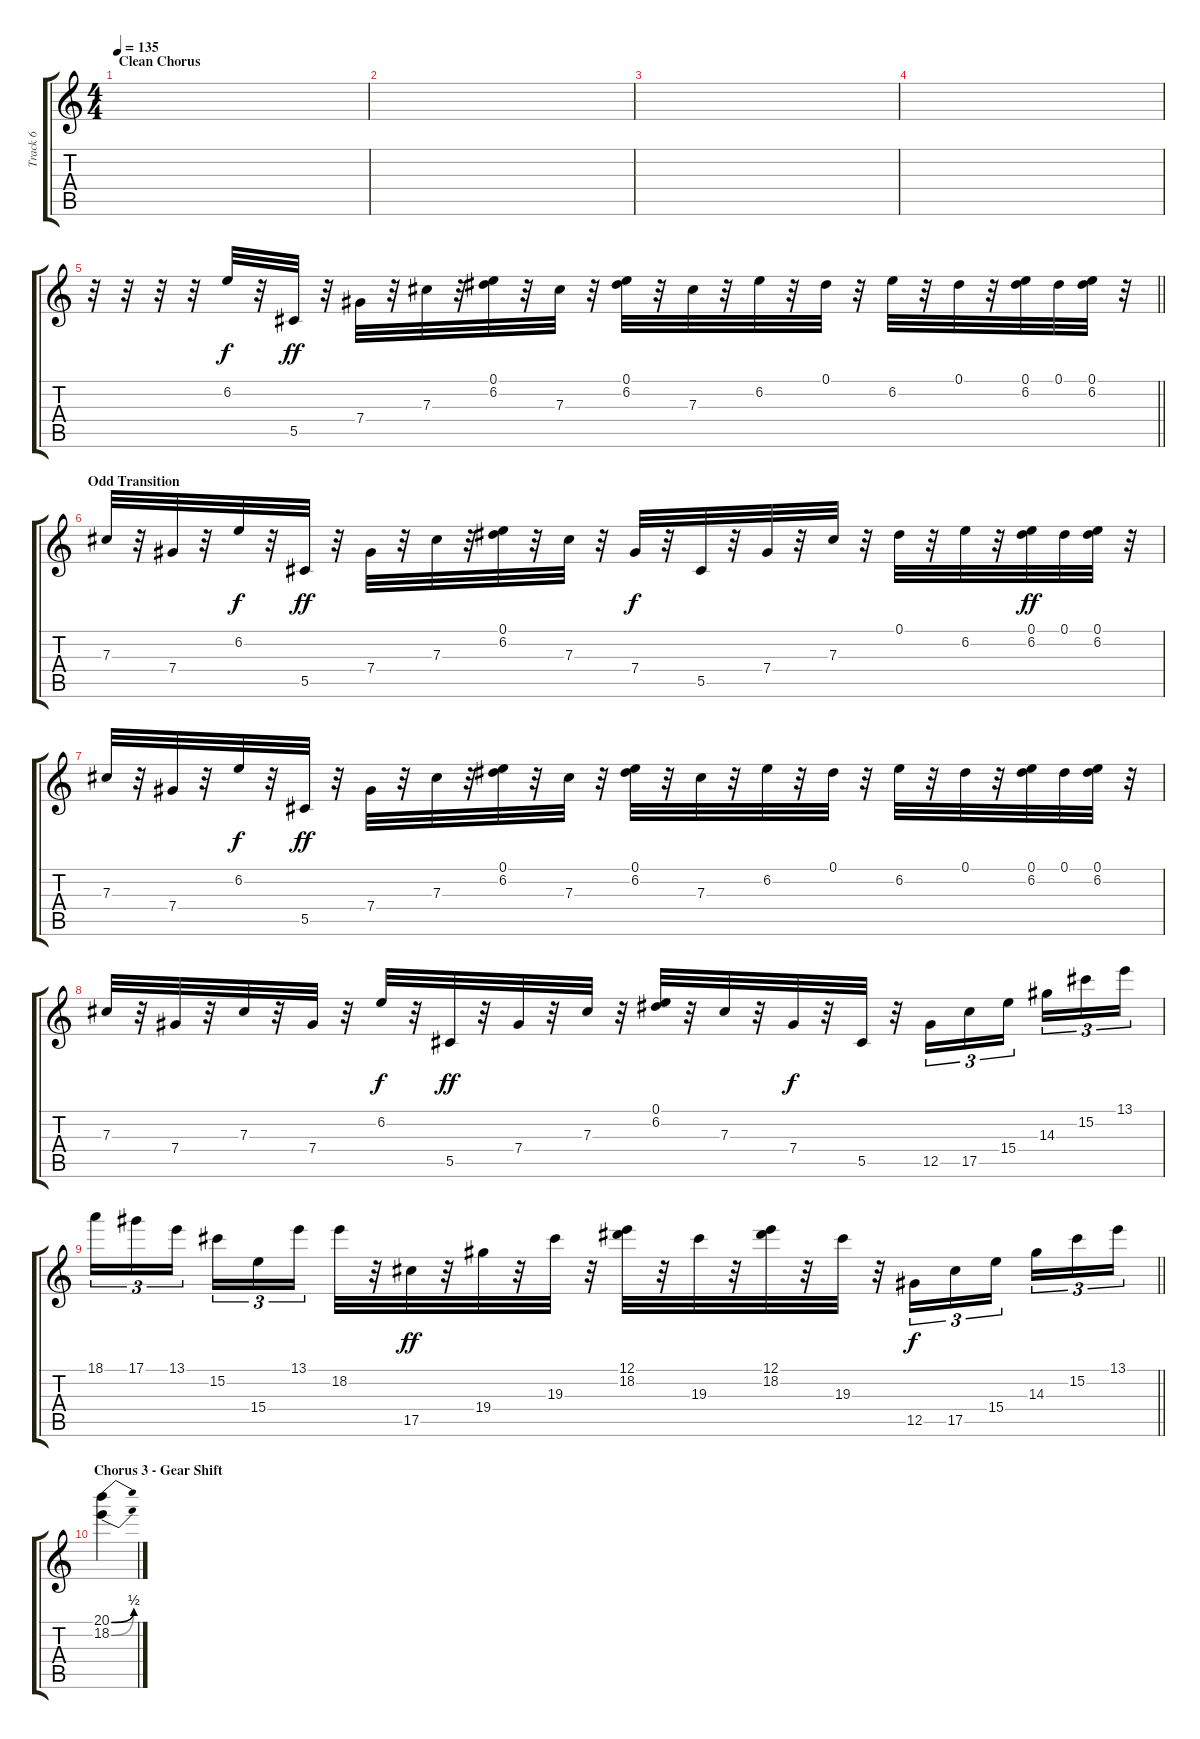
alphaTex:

\track ("Track 6" "Track 6") {instrument acousticguitarsteel}
\staff {score tabs}
\tuning (Eb4 Bb3 Gb3 Db3 Ab2 Db2) {hide}
\ts (4 4)
\section ("" "Clean Chorus")
\tempo 135
\clef g2
\ks c
|
|
|
|
\barLineRight lightlight
r.32 r.32 r.32 r.32 6.2.32{volume 0 instrument lead1square} r.32 5.5.32{dy ff volume 9} r.32 7.4.32 r.32 7.3.32 r.32 (0.1 6.2).32 r.32 7.3.32 r.32 (0.1 6.2).32 r.32 7.3.32 r.32 6.2.32 r.32 0.1.32 r.32 6.2.32 r.32 0.1.32 r.32 (0.1 6.2).32 0.1.32 (0.1 6.2).32 r.32 |
\section ("" "Odd Transition")
7.3.32 r.32 7.4.32 r.32 6.2.32{dy f} r.32 5.5.32{dy ff} r.32 7.4.32 r.32 7.3.32 r.32 (0.1 6.2).32 r.32 7.3.32 r.32 7.4.32{dy f} r.32 5.5.32 r.32 7.4.32 r.32 7.3.32 r.32 0.1.32 r.32 6.2.32 r.32 (0.1 6.2).32{dy ff} 0.1.32 (0.1 6.2).32 r.32 |
7.3.32 r.32 7.4.32 r.32 6.2.32{dy f} r.32 5.5.32{dy ff} r.32 7.4.32 r.32 7.3.32 r.32 (0.1 6.2).32 r.32 7.3.32 r.32 (0.1 6.2).32 r.32 7.3.32 r.32 6.2.32 r.32 0.1.32 r.32 6.2.32 r.32 0.1.32 r.32 (0.1 6.2).32 0.1.32 (0.1 6.2).32 r.32 |
7.3.32 r.32 7.4.32 r.32 7.3.32 r.32 7.4.32 r.32 6.2.32{dy f} r.32 5.5.32{dy ff} r.32 7.4.32 r.32 7.3.32 r.32 (0.1 6.2).32 r.32 7.3.32 r.32 7.4.32{dy f} r.32 5.5.32 r.32 12.5.16{tu (3 2)} 17.5.16{tu (3 2)} 15.4.16{tu (3 2) beam splitsecondary} 14.3.16{tu (3 2)} 15.2.16{tu (3 2)} 13.1.16{tu (3 2)} |
\barLineRight lightlight
18.1.16{tu (3 2)} 17.1.16{tu (3 2)} 13.1.16{tu (3 2) beam splitsecondary} 15.2.16{tu (3 2)} 15.4.16{tu (3 2)} 13.1.16{tu (3 2)} 18.2.32 r.32 17.5.32{dy ff} r.32 19.4.32 r.32 19.3.32 r.32 (12.1 18.2).32 r.32 19.3.32 r.32 (12.1 18.2).32 r.32 19.3.32 r.32 12.5.16{tu (3 2) dy f} 17.5.16{tu (3 2)} 15.4.16{tu (3 2) beam splitsecondary} 14.3.16{tu (3 2)} 15.2.16{tu (3 2)} 13.1.16{tu (3 2)} |
\section ("" "Chorus 3 - Gear Shift")
(20.1{be (bend 0 0 60 2)} 18.2{be (bend 0 0 60 2)}).4
